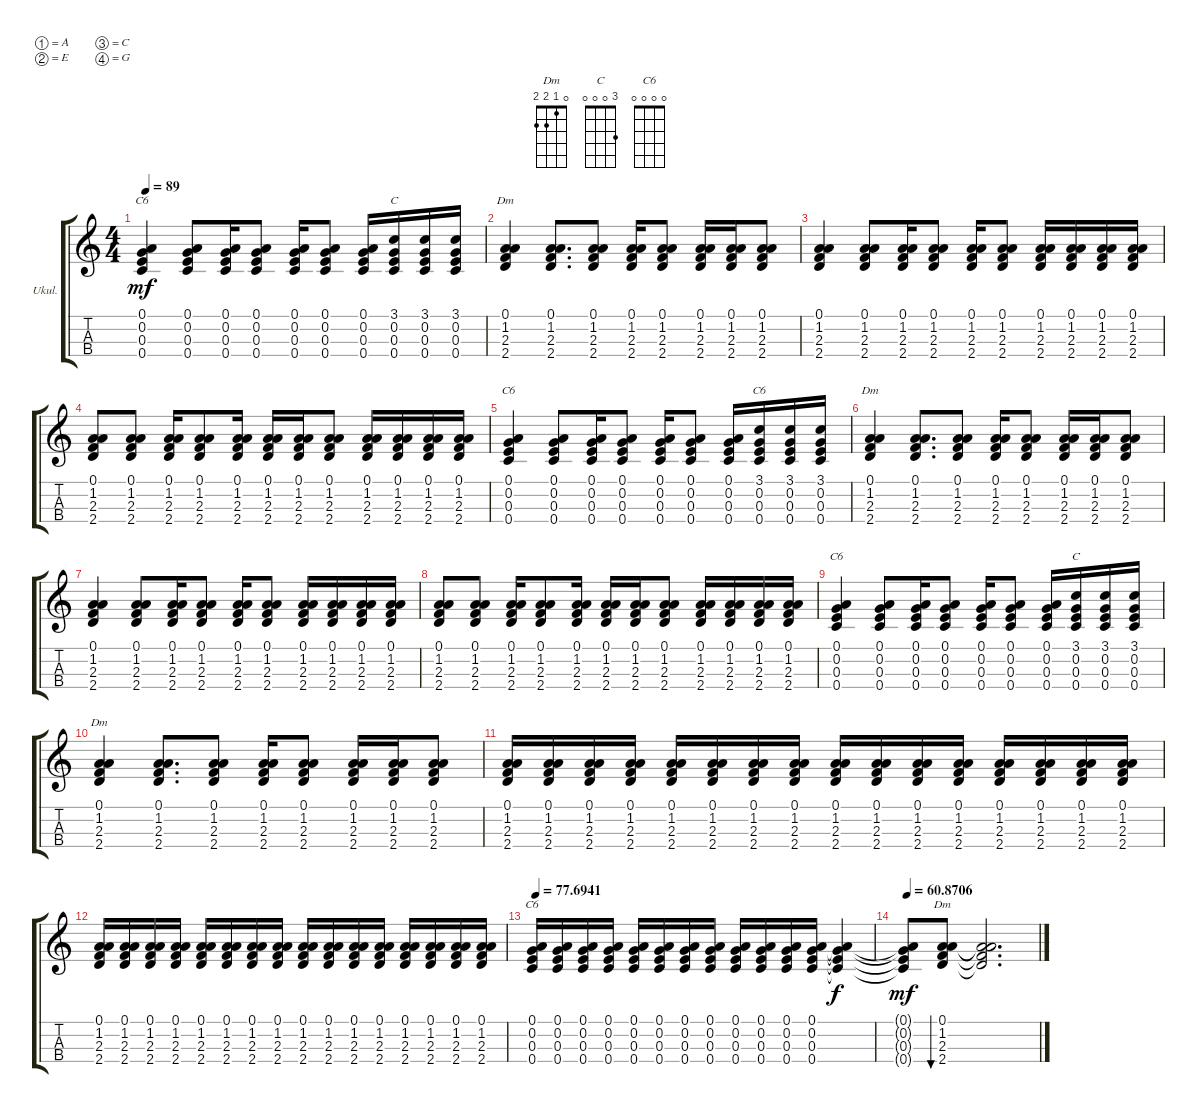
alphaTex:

\defaultSystemsLayout 4
\bracketExtendMode groupsimilarinstruments
\firstSystemTrackNameOrientation horizontal
\otherSystemsTrackNameOrientation horizontal
\track ("Ukulele" "Ukul.") {instrument shamisen}
\staff {score tabs}
\tuning (A4 E4 C4 G4)
\chord ("Dm" 0 1 2 2)
\chord ("C" 3 0 0 0)
\chord ("C6" 0 0 0 0)
\ts (4 4)
\tempo 89
\clef g2
\ks c
(0.4 0.3 0.2 0.1).4{ch "C6" dy mf} (0.4 0.3 0.2 0.1).8 (0.4 0.3 0.2 0.1).16 (0.4 0.3 0.2 0.1).8 (0.4 0.3 0.2 0.1).16 (0.4 0.3 0.2 0.1).8 (0.4 0.3 0.2 0.1).16 (3.1 0.2 0.3 0.4).16{ch "C"} (3.1 0.2 0.3 0.4).16 (3.1 0.2 0.3 0.4).16 |
(0.1 1.2 2.3 2.4).4{ch "Dm"} (0.1 1.2 2.3 2.4).8{d} (0.1 1.2 2.3 2.4).8 (0.1 1.2 2.3 2.4).16 (0.1 1.2 2.3 2.4).8 (0.1 1.2 2.3 2.4).16 (0.1 1.2 2.3 2.4).16 (0.1 1.2 2.3 2.4).8 |
(0.1 1.2 2.3 2.4).4 (0.1 1.2 2.3 2.4).8 (0.1 1.2 2.3 2.4).16 (0.1 1.2 2.3 2.4).8 (0.1 1.2 2.3 2.4).16 (0.1 1.2 2.3 2.4).8 (0.1 1.2 2.3 2.4).16 (0.1 1.2 2.3 2.4).16 (0.1 1.2 2.3 2.4).16 (1.2 2.3 2.4 0.1).16 |
(0.1 1.2 2.3 2.4).8 (0.1 1.2 2.3 2.4).8 (0.1 1.2 2.3 2.4).16 (0.1 1.2 2.3 2.4).8 (0.1 1.2 2.3 2.4).16 (0.1 1.2 2.3 2.4).16 (0.1 1.2 2.3 2.4).16 (0.1 1.2 2.3 2.4).8 (0.1 1.2 2.3 2.4).16 (0.1 1.2 2.3 2.4).16 (0.1 1.2 2.3 2.4).16 (0.1 1.2 2.3 2.4).16 |
(0.4 0.3 0.2 0.1).4{ch "C6"} (0.4 0.3 0.2 0.1).8 (0.4 0.3 0.2 0.1).16 (0.4 0.3 0.2 0.1).8 (0.4 0.3 0.2 0.1).16 (0.4 0.3 0.2 0.1).8 (0.4 0.3 0.2 0.1).16 (3.1 0.2 0.3 0.4).16{ch "C6"} (3.1 0.2 0.3 0.4).16 (3.1 0.2 0.3 0.4).16 |
(0.1 1.2 2.3 2.4).4{ch "Dm"} (0.1 1.2 2.3 2.4).8{d} (0.1 1.2 2.3 2.4).8 (0.1 1.2 2.3 2.4).16 (0.1 1.2 2.3 2.4).8 (0.1 1.2 2.3 2.4).16 (0.1 1.2 2.3 2.4).16 (0.1 1.2 2.3 2.4).8 |
(0.1 1.2 2.3 2.4).4 (0.1 1.2 2.3 2.4).8 (0.1 1.2 2.3 2.4).16 (0.1 1.2 2.3 2.4).8 (0.1 1.2 2.3 2.4).16 (0.1 1.2 2.3 2.4).8 (0.1 1.2 2.3 2.4).16 (0.1 1.2 2.3 2.4).16 (0.1 1.2 2.3 2.4).16 (1.2 2.3 2.4 0.1).16 |
(0.1 1.2 2.3 2.4).8 (0.1 1.2 2.3 2.4).8 (0.1 1.2 2.3 2.4).16 (0.1 1.2 2.3 2.4).8 (0.1 1.2 2.3 2.4).16 (0.1 1.2 2.3 2.4).16 (0.1 1.2 2.3 2.4).16 (0.1 1.2 2.3 2.4).8 (0.1 1.2 2.3 2.4).16 (0.1 1.2 2.3 2.4).16 (0.1 1.2 2.3 2.4).16 (0.1 1.2 2.3 2.4).16 |
(0.4 0.3 0.2 0.1).4{ch "C6"} (0.4 0.3 0.2 0.1).8 (0.4 0.3 0.2 0.1).16 (0.4 0.3 0.2 0.1).8 (0.4 0.3 0.2 0.1).16 (0.4 0.3 0.2 0.1).8 (0.4 0.3 0.2 0.1).16 (3.1 0.2 0.3 0.4).16{ch "C"} (3.1 0.2 0.3 0.4).16 (3.1 0.2 0.3 0.4).16 |
(0.1 1.2 2.3 2.4).4{ch "Dm"} (0.1 1.2 2.3 2.4).8{d} (0.1 1.2 2.3 2.4).8 (0.1 1.2 2.3 2.4).16 (0.1 1.2 2.3 2.4).8 (0.1 1.2 2.3 2.4).16 (0.1 1.2 2.3 2.4).16 (0.1 1.2 2.3 2.4).8 |
(1.2 2.3 0.1 2.4).16 (1.2 2.3 0.1 2.4).16 (1.2 2.3 0.1 2.4).16 (1.2 2.3 0.1 2.4).16 (1.2 2.3 0.1 2.4).16 (1.2 2.3 0.1 2.4).16 (1.2 2.3 0.1 2.4).16 (1.2 2.3 0.1 2.4).16 (1.2 2.3 0.1 2.4).16 (1.2 2.3 0.1 2.4).16 (1.2 2.3 0.1 2.4).16 (1.2 2.3 0.1 2.4).16 (1.2 2.3 0.1 2.4).16 (1.2 2.3 0.1 2.4).16 (1.2 2.3 0.1 2.4).16 (1.2 2.3 0.1 2.4).16 |
(1.2 2.3 0.1 2.4).16 (1.2 2.3 0.1 2.4).16 (1.2 2.3 0.1 2.4).16 (1.2 2.3 0.1 2.4).16 (1.2 2.3 0.1 2.4).16 (1.2 2.3 0.1 2.4).16 (1.2 2.3 0.1 2.4).16 (1.2 2.3 0.1 2.4).16 (1.2 2.3 0.1 2.4).16 (1.2 2.3 0.1 2.4).16 (1.2 2.3 0.1 2.4).16 (1.2 2.3 0.1 2.4).16 (1.2 2.3 0.1 2.4).16 (1.2 2.3 0.1 2.4).16 (1.2 2.3 0.1 2.4).16 (1.2 2.3 0.1 2.4).16 |
\tempo
77.6941 (0.4 0.3 0.2 0.1).16{ch "C6"} (0.4 0.3 0.2 0.1).16 (0.4 0.3 0.2 0.1).16 (0.4 0.3 0.2 0.1).16 (0.4 0.3 0.2 0.1).16 (0.4 0.3 0.2 0.1).16 (0.4 0.3 0.2 0.1).16 (0.4 0.3 0.2 0.1).16 (0.4 0.3 0.2 0.1).16 (0.4 0.3 0.2 0.1).16 (0.4 0.3 0.2 0.1).16 (0.4 0.3 0.2 0.1).16 (0.4{t} 0.3{t} 0.2{t} 0.1{t}).4{dy f} |
\tempo
60.8706 (0.4{t} 0.3{t} 0.2{t} 0.1{t}).8{dy mf} (0.1 1.2 2.3 2.4).8{bu 119 ch "Dm"} (0.1{t} 1.2{t} 2.3{t} 2.4{t}).2{d}
